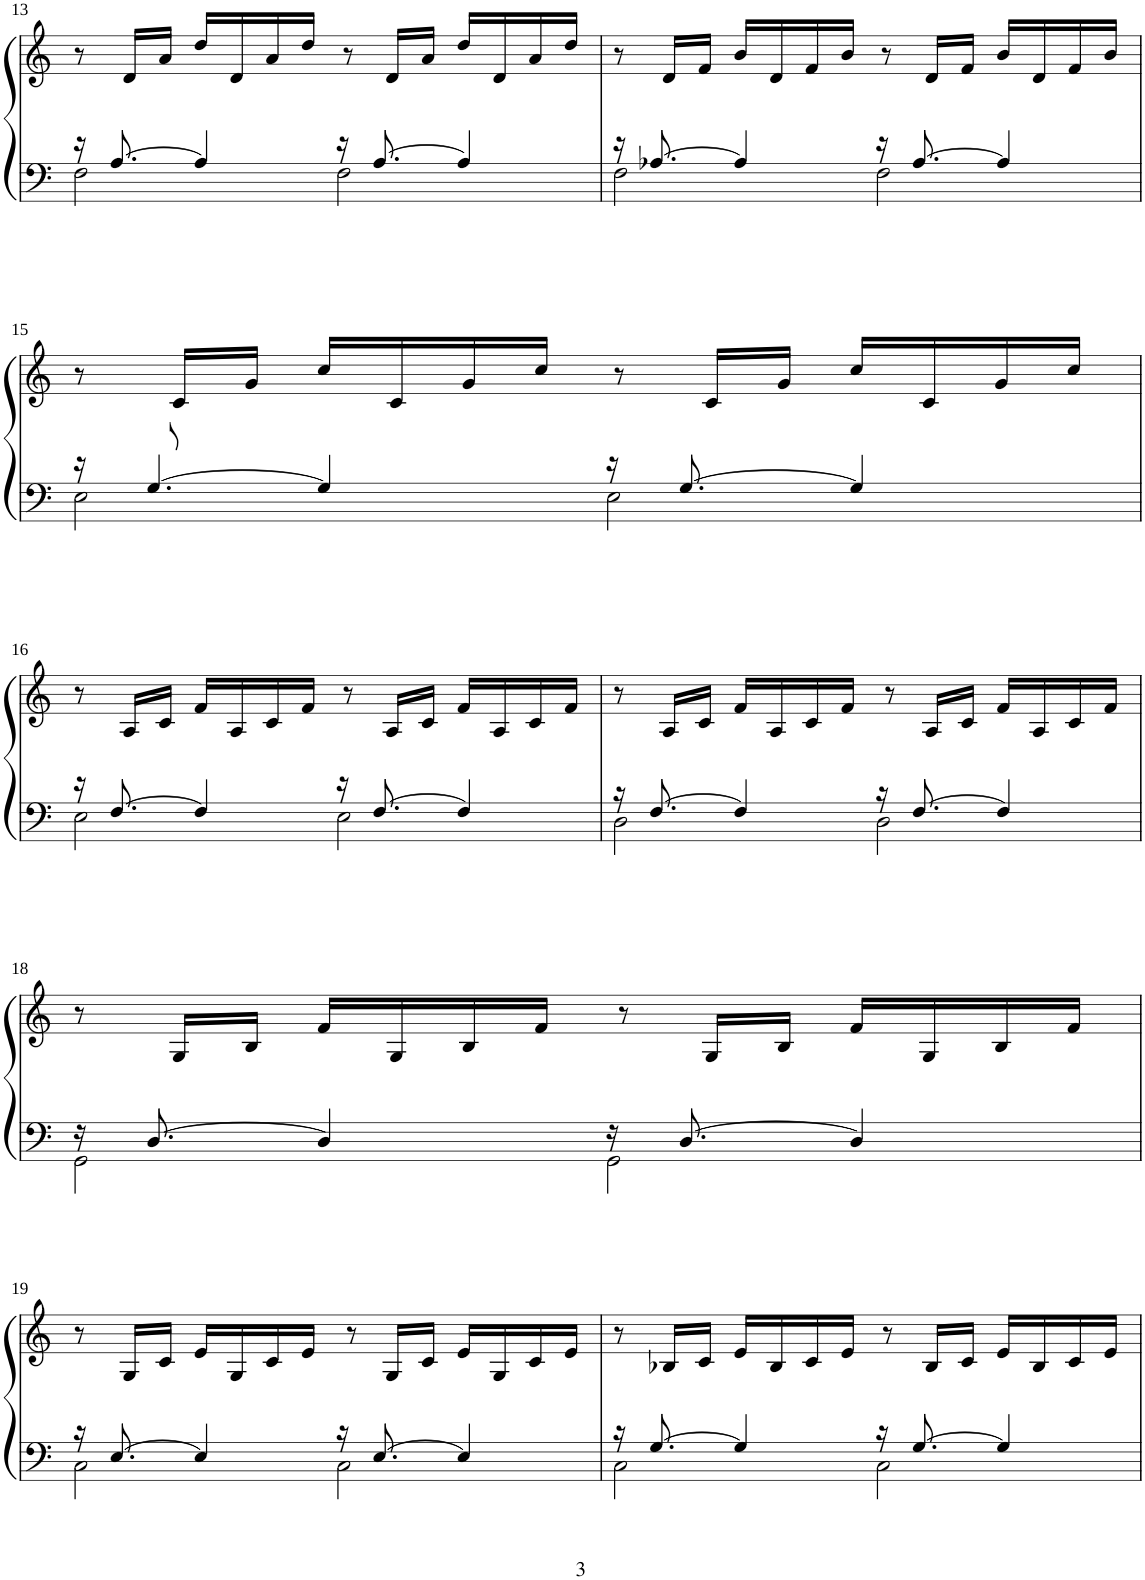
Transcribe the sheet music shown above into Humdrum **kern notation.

**kern	**kern
*part1	*part1
*staff2	*staff1
*I"Piano	*
*I'Pno	*
!!LO:PB:g=z
*clefF4	*clefG2
*k[]	*k[]
*M4/4	*M4/4
*met(c)	*met(c)
=13	=13
*^	*
16r	2F\	8r
[8.A/	.	.
.	.	16d/LL
.	.	16a/JJ
4A/]	.	16dd/LL
.	.	16d/
.	.	16a/
.	.	16dd/JJ
16r	2F\	8r
[8.A/	.	.
.	.	16d/LL
.	.	16a/JJ
4A/]	.	16dd/LL
.	.	16d/
.	.	16a/
.	.	16dd/JJ
=14	=14	=14
16r	2F\	8r
[8.A-X/	.	.
.	.	16d/LL
.	.	16f/JJ
4A-/]	.	16b/LL
.	.	16d/
.	.	16f/
.	.	16b/JJ
16r	2F\	8r
[8.A-/	.	.
.	.	16d/LL
.	.	16f/JJ
4A-/]	.	16b/LL
.	.	16d/
.	.	16f/
.	.	16b/JJ
!!LO:LB:g=z
=15	=15	=15
16r	2E\	8r
[8.G/	.	.
.	.	16c/LL
.	.	16g/JJ
4G/]	.	16cc/LL
.	.	16c/
.	.	16g/
.	.	16cc/JJ
16r	2E\	8r
[8.G/	.	.
.	.	16c/LL
.	.	16g/JJ
4G/]	.	16cc/LL
.	.	16c/
.	.	16g/
.	.	16cc/JJ
!!LO:LB:g=z
=16	=16	=16
16r	2E\	8r
[8.F/	.	.
.	.	16A/LL
.	.	16c/JJ
4F/]	.	16f/LL
.	.	16A/
.	.	16c/
.	.	16f/JJ
16r	2E\	8r
[8.F/	.	.
.	.	16A/LL
.	.	16c/JJ
4F/]	.	16f/LL
.	.	16A/
.	.	16c/
.	.	16f/JJ
=17	=17	=17
16r	2D\	8r
[8.F/	.	.
.	.	16A/LL
.	.	16c/JJ
4F/]	.	16f/LL
.	.	16A/
.	.	16c/
.	.	16f/JJ
16r	2D\	8r
[8.F/	.	.
.	.	16A/LL
.	.	16c/JJ
4F/]	.	16f/LL
.	.	16A/
.	.	16c/
.	.	16f/JJ
!!LO:LB:g=z
=18	=18	=18
16r	2GG\	8r
[8.D/	.	.
.	.	16G/LL
.	.	16B/JJ
4D/]	.	16f/LL
.	.	16G/
.	.	16B/
.	.	16f/JJ
16r	2GG\	8r
[8.D/	.	.
.	.	16G/LL
.	.	16B/JJ
4D/]	.	16f/LL
.	.	16G/
.	.	16B/
.	.	16f/JJ
!!LO:LB:g=z
=19	=19	=19
16r	2C\	8r
[8.E/	.	.
.	.	16G/LL
.	.	16c/JJ
4E/]	.	16e/LL
.	.	16G/
.	.	16c/
.	.	16e/JJ
16r	2C\	8r
[8.E/	.	.
.	.	16G/LL
.	.	16c/JJ
4E/]	.	16e/LL
.	.	16G/
.	.	16c/
.	.	16e/JJ
=20	=20	=20
16r	2C\	8r
[8.G/	.	.
.	.	16B-X/LL
.	.	16c/JJ
4G/]	.	16e/LL
.	.	16B-/
.	.	16c/
.	.	16e/JJ
16r	2C\	8r
[8.G/	.	.
.	.	16B-/LL
.	.	16c/JJ
4G/]	.	16e/LL
.	.	16B-/
.	.	16c/
.	.	16e/JJ
*v	*v	*
=	=
*-	*-
